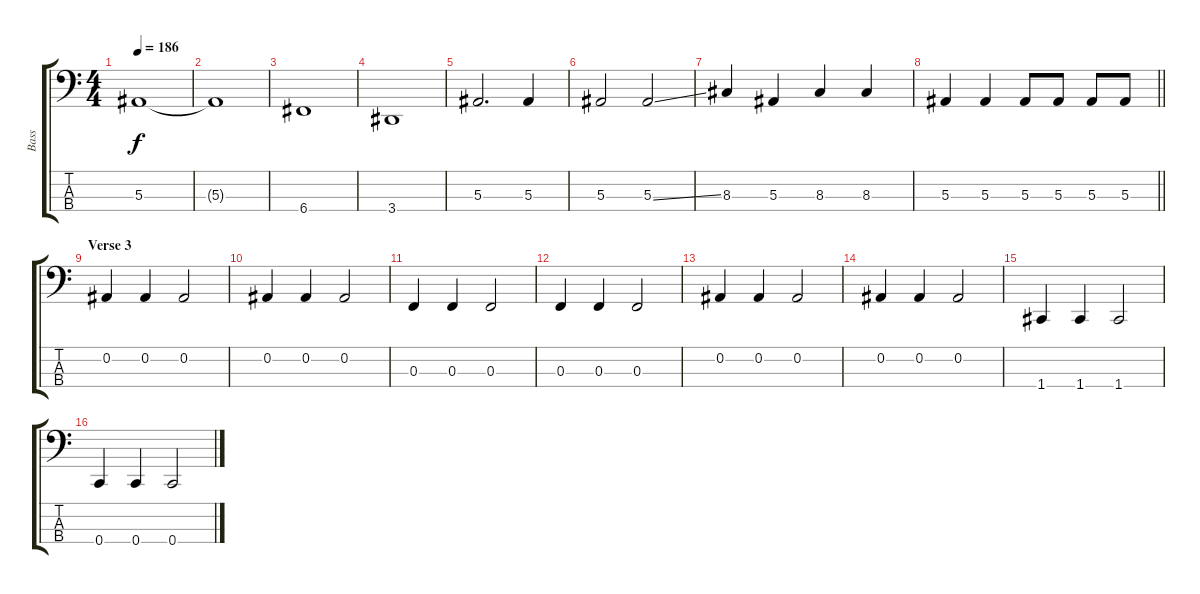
\track ("Bass" "Bass") {instrument electricbasspick}
\staff {score tabs}
\tuning (Eb2 Bb1 F1 C1) {hide}
\ts (4 4)
\tempo 186
\clef f4
\ks c
5.3.1{dy f} |
5.3{t}.1 |
6.4.1 |
3.4.1 |
5.3.2{d} 5.3.4 |
5.3.2 5.3{ss}.2 |
8.3.4 5.3.4 8.3.4 8.3.4 |
\barLineRight lightlight
5.3.4 5.3.4 5.3.8 5.3.8 5.3.8 5.3.8 |
\section ("" "Verse 3")
0.2.4 0.2.4 0.2.2 |
0.2.4 0.2.4 0.2.2 |
0.3.4 0.3.4 0.3.2 |
0.3.4 0.3.4 0.3.2 |
0.2.4 0.2.4 0.2.2 |
0.2.4 0.2.4 0.2.2 |
1.4.4 1.4.4 1.4.2 |
0.4.4 0.4.4 0.4.2
